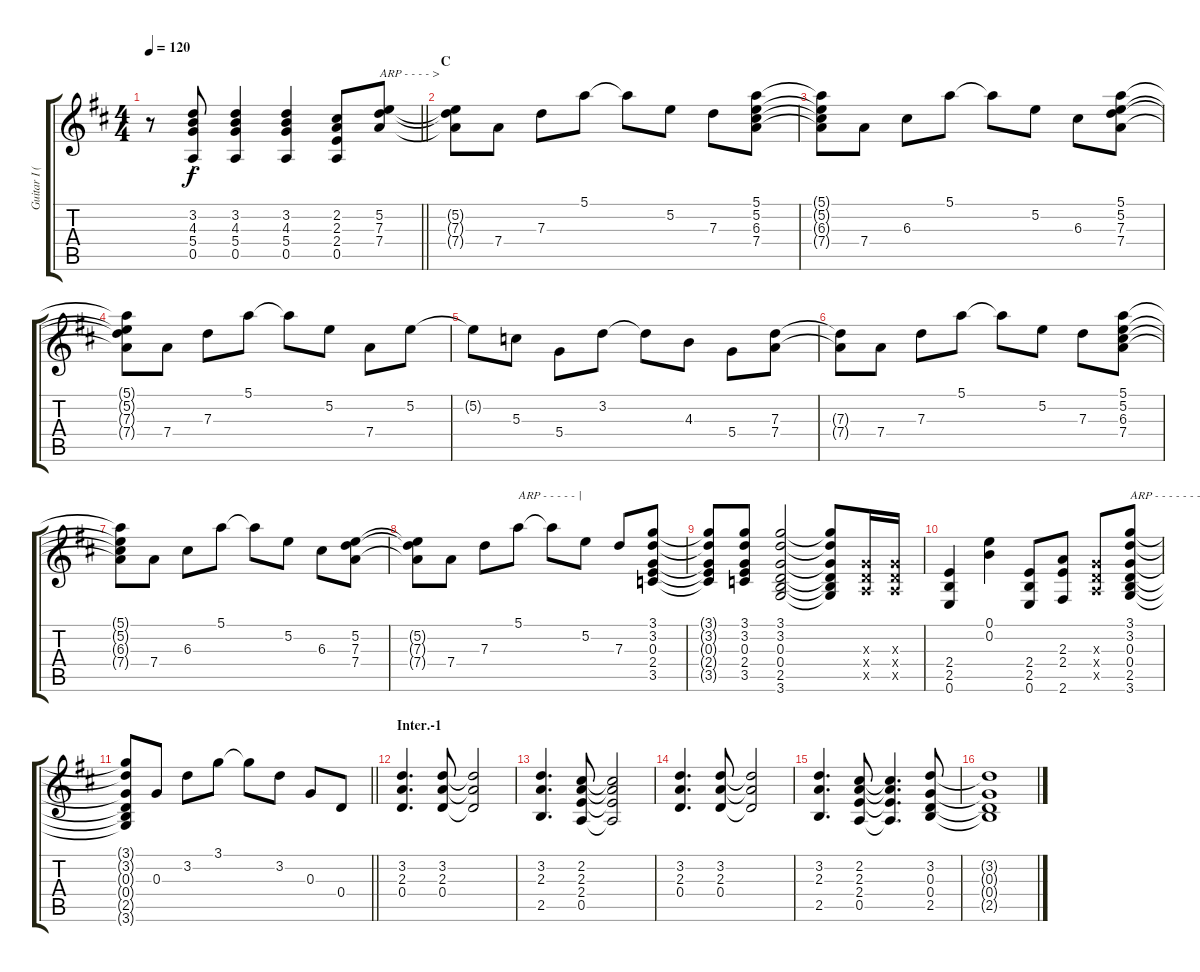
\track ("Guitar I (Nakano Azusa)" "Guitar I (") {instrument overdrivenguitar}
\staff {score tabs}
\tuning (E4 B3 G3 D3 A2 E2) {hide}
\ts (4 4)
\tempo 120
\clef g2
\barLineRight lightlight
\ks d
r.8{dy f} (3.2{st} 4.3{st} 5.4{st} 0.5{st}).8 (3.2 4.3 5.4 0.5).4 (3.2 4.3 5.4 0.5).4 (2.2 2.3 2.4 0.5).8 (5.2 7.3 7.4).8{txt "ARP - - - - >"} |
\section ("" "C")
(5.2{t} 7.3{t} 7.4{t}).8 7.4.8 7.3.8 5.1.8 5.1{t}.8 5.2.8 7.3.8 (5.1 5.2 6.3 7.4).8 |
(5.1{t} 5.2{t} 6.3{t} 7.4{t}).8 7.4.8 6.3.8 5.1.8 5.1{t}.8 5.2.8 6.3.8 (5.1 5.2 7.3 7.4).8 |
(5.1{t} 5.2{t} 7.3{t} 7.4{t}).8 7.4.8 7.3.8 5.1.8 5.1{t}.8 5.2.8 7.4.8 5.2.8 |
5.2{t}.8 5.3.8 5.4.8 3.2.8 3.2{t}.8 4.3.8 5.4.8 (7.3 7.4).8 |
(7.3{t} 7.4{t}).8 7.4.8 7.3.8 5.1.8 5.1{t}.8 5.2.8 7.3.8 (5.1 5.2 6.3 7.4).8 |
(5.1{t} 5.2{t} 6.3{t} 7.4{t}).8 7.4.8 6.3.8 5.1.8 5.1{t}.8 5.2.8 6.3.8 (5.2 7.3 7.4).8 |
(5.2{t} 7.3{t} 7.4{t}).8 7.4.8 7.3.8 5.1.8{txt "ARP - - - - - |"} 5.1{t}.8 5.2.8 7.3.8 (3.1 3.2 0.3 2.4 3.5).8 |
(3.1{t} 3.2{t} 0.3{t} 2.4{t} 3.5{t}).8 (3.1 3.2 0.3 2.4 3.5).8 (3.1 3.2 0.3 0.4 2.5 3.6).2 (3.1{t} 3.2{t} 0.3{t} 0.4{t} 2.5{t} 3.6{t}).8 (0.3{x} 0.4{x} 0.5{x}).16 (0.3{x} 0.4{x} 0.5{x}).16 |
(2.4 2.5 0.6).4 (0.1 0.2).4 (2.4 2.5 0.6).8 (2.3 2.4 2.6).8 (0.3{x} 0.4{x} 0.5{x}).8 (3.1 3.2 0.3 0.4 2.5 3.6).8{txt "ARP - - - - - - - - - - - - - - - - - - - - - - |"} |
\barLineRight lightlight
(3.1{t} 3.2{t} 0.3{t} 0.4{t} 2.5{t} 3.6{t}).8 0.3.8 3.2.8 3.1.8 3.1{t}.8 3.2.8 0.3.8 0.4.8 |
\section ("" "Inter.-1")
(3.2 2.3 0.4).4{d} (3.2 2.3 0.4).8 (3.2{t} 2.3{t} 0.4{t}).2 |
(3.2 2.3 2.5).4{d} (2.2 2.3 2.4 0.5).8 (2.2{t} 2.3{t} 2.4{t} 0.5{t}).2 |
(3.2 2.3 0.4).4{d} (3.2 2.3 0.4).8 (3.2{t} 2.3{t} 0.4{t}).2 |
(3.2 2.3 2.5).4{d} (2.2 2.3 2.4 0.5).8 (2.2{t} 2.3{t} 2.4{t} 0.5{t}).4{d} (3.2 0.3 0.4 2.5).8 |
(3.2{t} 0.3{t} 0.4{t} 2.5{t}).1
